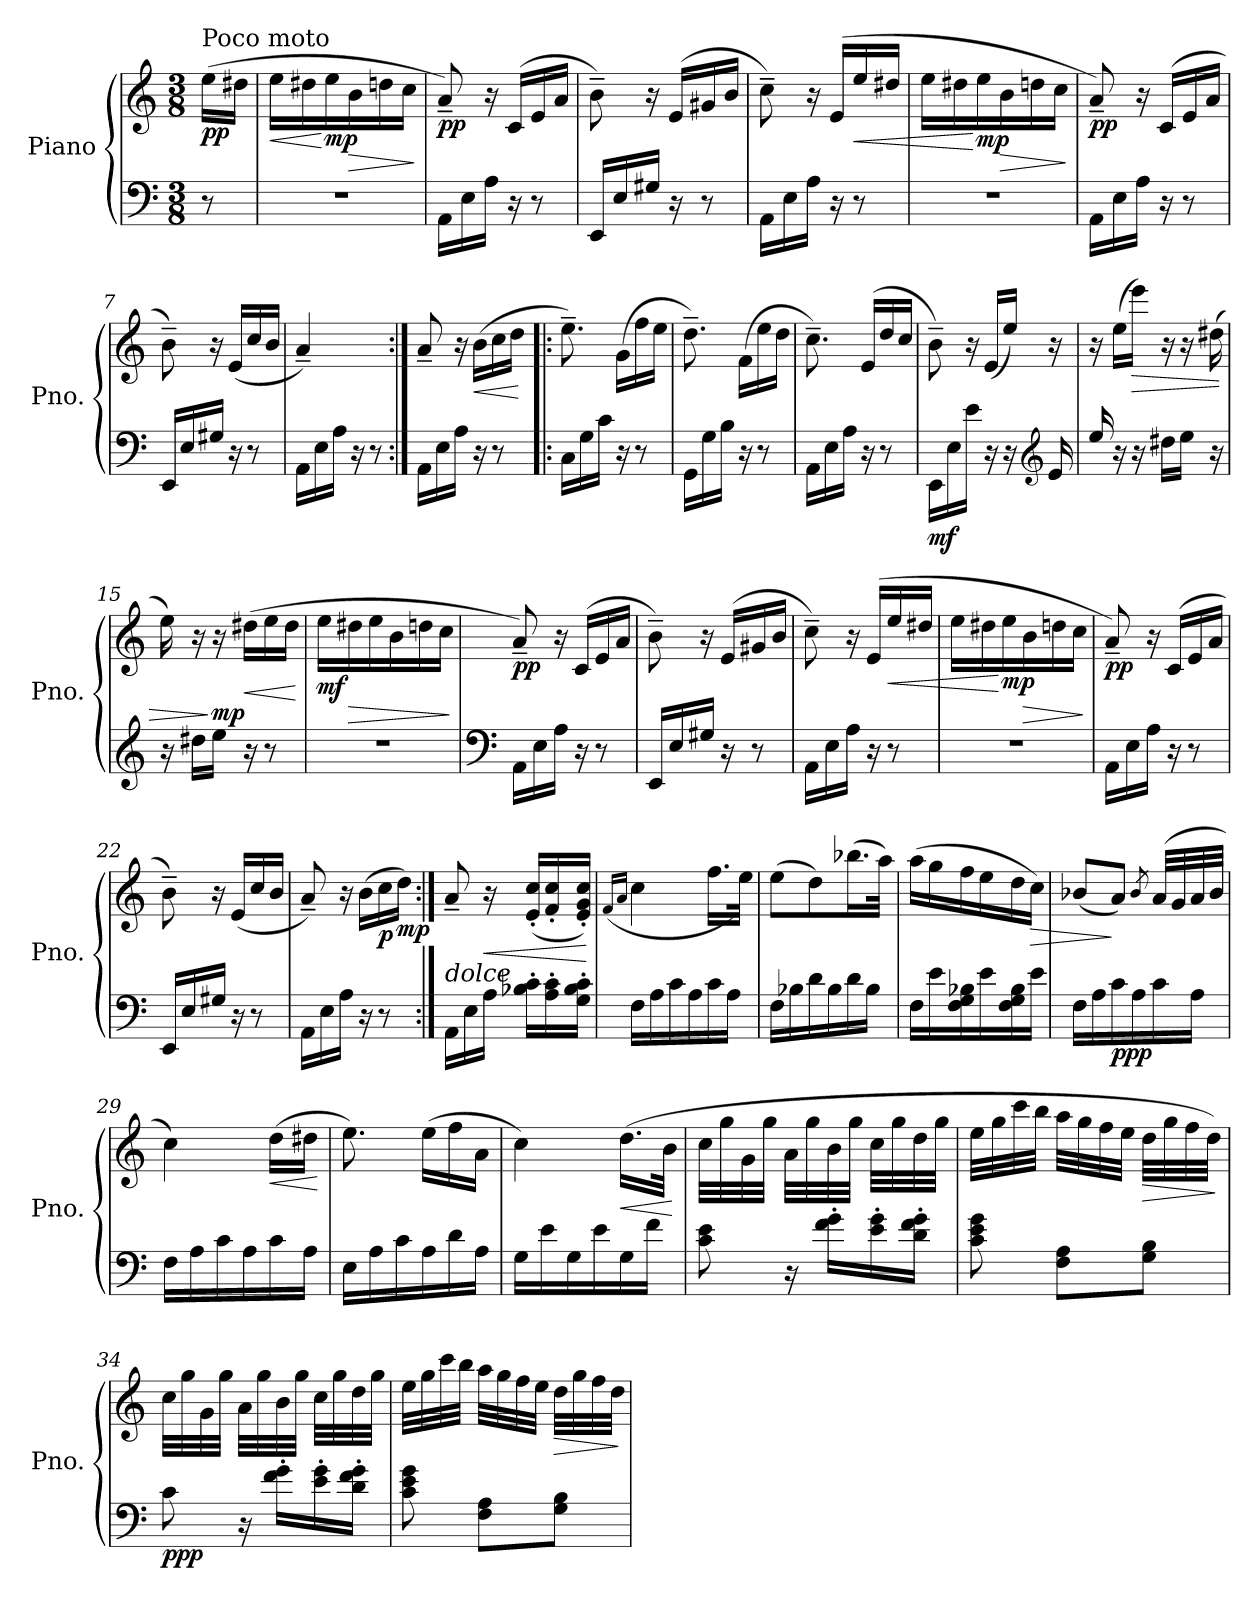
**kern	**kern	**dynam
*part1	*part1	*part1
*staff2	*staff1	*staff1/2
*I"Piano	*	*
*I'Pno.	*	*
*clefF4	*clefG2	*
*k[]	*k[]	*
*M3/8	*M3/8	*
*MM60	*MM60	*
=	=	=
!	!LO:TX:a:t=Poco moto	!
!	!	!LO:DY:b
8r	(>16ee\LL	pp
.	16dd#X\JJ	.
=1	=1	=1
!	!	!LO:HP:b
4.r	16ee\LL	<
.	16dd#X\	.
!	!	!LO:DY:n=1:b
.	16ee\	[ mp
!	!	!LO:HP:b
.	16b\	>
.	16ddn\	.
.	16cc\JJ	.
.	.	]
=2	=2	=2
!	!	!LO:DY:b
16AA<\LL	8a~/)	pp
16E<\	.	.
16A<\JJ	16r	.
16r	(<16c/LL	.
8r	16e/	.
.	16a/JJ	.
=3	=3	=3
16EE</LL	8b~\)	.
16E</	.	.
16G#X</JJ	16r	.
16r	(<16e/LL	.
8r	16g#X/	.
.	16b/JJ	.
=4	=4	=4
16AA\LL	8cc~\)	.
16E\	.	.
16A\JJ	16r	.
16r	(>16e/LL	.
!	!	!LO:HP:b
8r	16ee/	<
.	16dd#X/JJ	.
!!LO:LB:g=z
=5	=5	=5
4.r	16ee\LL	.
.	16dd#X\	.
!	!	!LO:DY:n=1:b
.	16ee\	[ mp
!	!	!LO:HP:b
.	16b\	>
.	16ddn\	.
.	16cc\JJ	.
.	.	]
=6	=6	=6
!	!	!LO:DY:b
16AA\LL	8a~/)	pp
16E\	.	.
16A\JJ	16r	.
16r	(<16c/LL	.
8r	16e/	.
.	16a/JJ	.
=7	=7	=7
16EE/LL	8b~\)	.
16E/	.	.
16G#X/JJ	16r	.
16r	(<16e/LL	.
8r	16cc/	.
.	16b/JJ	.
=8	=8	=8
16AA\LL	4a~/)	.
16E\	.	.
16A\JJ	.	.
16r	.	.
8r	8ryy	.
!!LO:LB:g=z
=9:|!	=9:|!	=9:|!
16AA\LL	8a~/	.
16E\	.	.
16A\JJ	16r	.
!	!	!LO:HP:b
16r	(>16b\LL	<
8r	16cc\	.
.	16dd\JJ	.
.	.	[
=10!|:	=10!|:	=10!|:
!	!	!LO:DY:b=2
!	!	!LO:DY:n=1:b
16C\LL	8.ee~\)	mp mf
16G\	.	.
16c\JJ	.	.
16r	(>16g\LL	.
8r	16ff\	.
.	16ee\JJ	.
=11	=11	=11
16GG<\LL	8.dd~\)	.
16G<\	.	.
16B<\JJ	.	.
16r	(>16f\LL	.
8r	16ee\	.
.	16dd\JJ	.
=12	=12	=12
16AA\LL	8.cc~\)	.
16E\	.	.
16A\JJ	.	.
16r	(<16e/LL	.
8r	16dd/	.
.	16cc/JJ	.
!!LO:LB:g=z
=13	=13	=13
!	!	!LO:DY:b=2
16EE<\LL	8b~\)	mf
16E<\	.	.
16e<\JJ	16r	.
16r	(<16e/LL	.
16r	16ee/JJ)	.
*clefG2	*	*
16e</	16r	.
=14	=14	=14
16ee</	16r	.
16r	(>16ee\LL	.
!	!	!LO:HP:b
16r	16eee\JJ)	>
16dd#X<\LL	16r	.
16ee<\JJ	16r	.
16r	(>16dd#X\	.
=15	=15	=15
16r	16ee\)	.
16dd#X<\LL	16r	.
!	!	!LO:DY:n=1:b
16ee\JJ	16r	] mp
!	!	!LO:HP:b
16r	(>16dd#X\LL	<
8r	16ee\	.
.	16dd#\JJ	.
.	.	[
!!LO:LB:g=z
=16	=16	=16
!	!	!LO:DY:b
4.r	16ee\LL	mf
!	!	!LO:HP:b
.	16dd#X\	>
.	16ee\	.
.	16b\	.
.	16ddn\	.
.	16cc\JJ	.
.	.	]
=17	=17	=17
*clefF4	*	*
!	!	!LO:DY:b
16AA\LL	8a~/)	pp
16E\	.	.
16A\JJ	16r	.
16r	(<16c/LL	.
8r	16e/	.
.	16a/JJ	.
=18	=18	=18
16EE/LL	8b~\)	.
16E/	.	.
16G#X/JJ	16r	.
16r	(<16e/LL	.
8r	16g#X/	.
.	16b/JJ	.
=19	=19	=19
16AA\LL	8cc~\)	.
16E\	.	.
16A\JJ	16r	.
16r	(>16e/LL	.
!	!	!LO:HP:b
8r	16ee/	<
.	16dd#X/JJ	.
!!LO:PB:g=z
=20	=20	=20
4.r	16ee\LL	.
.	16dd#X\	.
!	!	!LO:DY:n=1:b
.	16ee\	[ mp
!	!	!LO:HP:b
.	16b\	>
.	16ddn\	.
.	16cc\JJ	.
.	.	]
=21	=21	=21
!	!	!LO:DY:b
16AA\LL	8a~/)	pp
16E\	.	.
16A\JJ	16r	.
16r	(<16c/LL	.
8r	16e/	.
.	16a/JJ	.
=22	=22	=22
16EE/LL	8b~\)	.
16E/	.	.
16G#X/JJ	16r	.
16r	(<16e/LL	.
8r	16cc/	.
.	16b/JJ	.
=23	=23	=23
16AA\LL	8a~/)	.
16E\	.	.
16A\JJ	16r	.
16r	(>16b\LL	.
!	!	!LO:DY:b
8r	16cc\	p
!	!	!LO:DY:b
.	16dd\JJ)	mp
!!LO:PB:g=z
=24:|!	=24:|!	=24:|!
!LO:TX:a:i:t=dolce	!	!
16AA\LL	8a~/	.
16E\	.	.
!	!	!LO:HP:b
16A\JJ	16r	<
16B-X\' 16c\'LL	(<16e/' 16cc/'LL	.
16A\' 16c\'	16f/' 16cc/'	.
16G\' 16B-\' 16c\'JJ	16e/' 16g/' 16cc/'JJ)	.
.	.	[
=25	=25	=25
.	(>16qf/LL	.
.	16qa/JJ	.
!	!	!LO:DY:b=2
!	!	!LO:DY:n=1:b
16F\LL	4cc\	p mp
16A\	.	.
16c\	.	.
16A\	.	.
16c\	16.ff\LL	.
16A\JJ	.	.
.	32ee\JJk)	.
=26	=26	=26
16F\LL	(>8ee\L	.
16B-X\	.	.
16d\	8dd\)	.
16B-\	.	.
16d\	(>16.bb-X\L	.
16B-\JJ	.	.
.	32aa\JJk)	.
!!LO:LB:g=z
=27	=27	=27
16F\LL	(>16aa\LL	.
16e\	16gg\	.
16F\ 16G\ 16B-X\	16ff\	.
16e\	16ee\	.
16F\ 16G\ 16B-\	16dd\	.
!	!	!LO:HP:b
16e\JJ	16cc\JJ)	>
=28	=28	=28
16F\LL	(<8b-X/L	.
16A\	.	.
!	!	!LO:DY:n=1:b=2
!	!	!LO:DY:n=2:b
16c\	8a/J)	] pp p
16A\	.	.
.	8qb-/	.
16c\	(<32a/LLL	.
.	32g/	.
16A\JJ	32a/	.
.	32b-/JJJ	.
=29	=29	=29
16F\LL	4cc\)	.
16A\	.	.
16c\	.	.
16A\	.	.
!	!	!LO:HP:b
16c\	(>16dd\LL	<
16A\JJ	16dd#X\JJ	.
.	.	[
!!LO:LB:g=z
=30	=30	=30
!	!	!LO:DY:b=2
!	!	!LO:DY:n=1:b
16E\LL	8.ee\)	p mp
16A\	.	.
16c\	.	.
16A\	(>16ee\LL	.
16d\	16ff\	.
16A\JJ	16a\JJ	.
=31	=31	=31
16G\LL	4cc\)	.
16e\	.	.
16G\	.	.
16e\	.	.
!	!	!LO:HP:b
16G\	(>16.dd\LL	<
16f\JJ	.	.
.	32b\JJk	.
.	.	[
=32	=32	=32
!	!	!LO:DY:b=2
!	!	!LO:DY:n=1:b
8c\ 8e\	32cc\LLL	mp mf
.	32gg\	.
.	32g\	.
.	32gg\JJJ	.
16r	32a\LLL	.
.	32gg\	.
16f\' 16g\'LL	32b\	.
.	32gg\JJJ	.
16e\' 16g\'	32cc\LLL	.
.	32gg\	.
16d\' 16f\' 16g\'JJ	32dd\	.
.	32gg\JJJ	.
!!LO:LB:g=z
=33	=33	=33
8c\ 8e\ 8g\	32ee\LLL	.
.	32gg\	.
.	32ccc\	.
.	32bb\JJJ	.
8F\ 8A\L	32aa\LLL	.
.	32gg\	.
.	32ff\	.
.	32ee\JJJ	.
!	!	!LO:HP:b
8G\ 8B\J	32dd\LLL	>
.	32gg\	.
.	32ff\	.
.	32dd\JJJ)	.
.	.	]
=34	=34	=34
!	!	!LO:DY:b=2
!	!	!LO:DY:n=1:b
8c\	32cc\LLL	pp p
.	32gg\	.
.	32g\	.
.	32gg\JJJ	.
16r	32a\LLL	.
.	32gg\	.
16f\' 16g\'LL	32b\	.
.	32gg\JJJ	.
16e\' 16g\'	32cc\LLL	.
.	32gg\	.
16d\' 16f\' 16g\'JJ	32dd\	.
.	32gg\JJJ	.
!!LO:LB:g=z
=35	=35	=35
8c\ 8e\ 8g\	32ee\LLL	.
.	32gg\	.
.	32ccc\	.
.	32bb\JJJ	.
8F\ 8A\L	32aa\LLL	.
.	32gg\	.
.	32ff\	.
.	32ee\JJJ	.
!	!	!LO:HP:b
8G\ 8B\J	32dd\LLL	>
.	32gg\	.
.	32ff\	.
.	32dd\JJJ	.
.	.	]
=	=	=
*-	*-	*-
